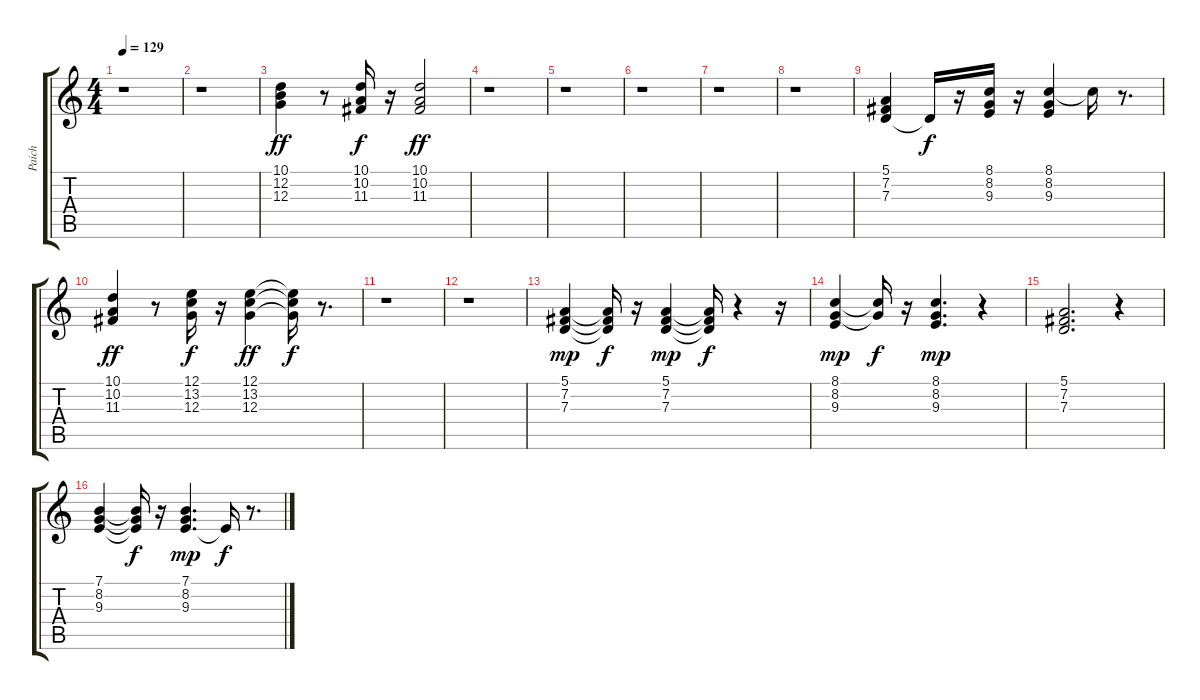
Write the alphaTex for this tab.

\track ("Paich" "Paich") {instrument brightacousticpiano}
\staff {score tabs}
\tuning (E4 B3 G3 D3 A2 E2) {hide}
\ts (4 4)
\tempo 129
\clef g2
\ks c
r.1{dy mp} |
r.1 |
(10.1 12.2 12.3).4{dy ff} r.8 (10.1 10.2 11.3).16{dy f} r.16 (10.1 10.2 11.3).2{dy ff} |
r.1 |
r.1 |
r.1 |
r.1 |
r.1 |
(5.1 7.2 7.3).4 7.3{t}.16{dy f} r.16 (8.1 8.2 9.3).16 r.16 (8.1 8.2 9.3).4 8.1{t}.16 r.8{d} |
(10.1 10.2 11.3).4{dy ff} r.8 (12.1 13.2 12.3).16{dy f} r.16 (12.1 13.2 12.3).4{dy ff} (12.1{t} 13.2{t} 12.3{t}).16{dy f} r.8{d} |
r.1 |
r.1 |
(5.1 7.2 7.3).4{dy mp} (5.1{t} 7.2{t} 7.3{t}).16{dy f} r.16 (5.1 7.2 7.3).4{dy mp} (5.1{t} 7.2{t} 7.3{t}).16{dy f} r.4 r.16 |
(8.1 8.2 9.3).4{dy mp} (8.1{t} 8.2{t}).16{dy f} r.16 (8.1 8.2 9.3).4{d dy mp} r.4 |
(5.1 7.2 7.3).2{d} r.4 |
(7.1 8.2 9.3).4 (7.1{t} 8.2{t} 9.3{t}).16{dy f} r.16 (7.1 8.2 9.3).4{d dy mp} 9.3{t}.16{dy f} r.8{d}
